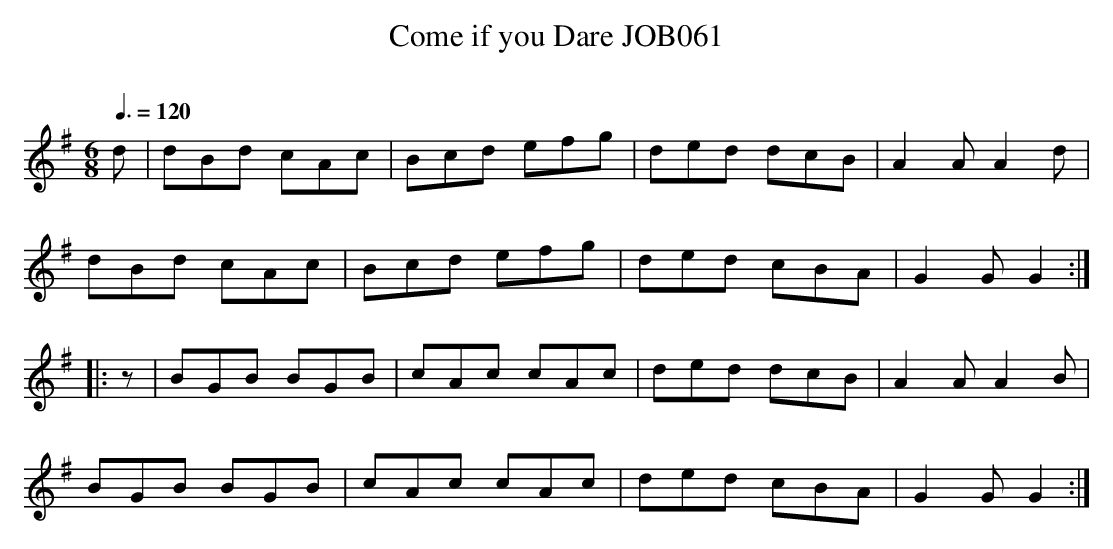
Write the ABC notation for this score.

X:1
T:Come if you Dare JOB061
M:6/8
L:1/8
O:
Q:3/8=120
K:G
d|dBd cAc|Bcd efg|ded dcB|A2A A2d|
dBd cAc|Bcd efg|ded cBA|G2G G2:|
|:z|BGB BGB|cAc cAc|ded dcB|A2A A2B|
BGB BGB|cAc cAc|ded cBA|G2G G2:|
